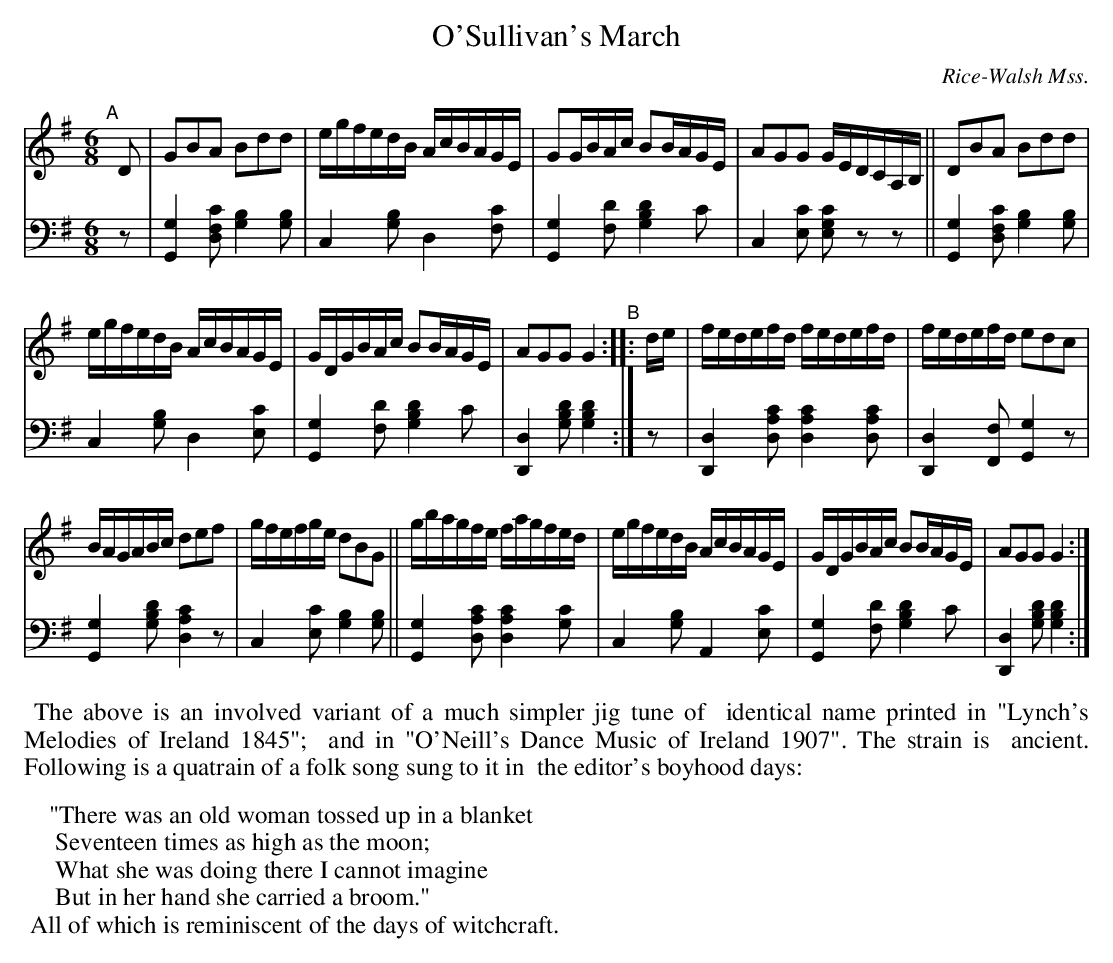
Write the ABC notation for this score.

X:1
T: O'Sullivan's March
O: Rice-Walsh Mss.
M: 6/8
L: 1/16
K: G
V: 1 staves=2
"^A"[|] D2 |\
G2B2A2 B2d2d2 | egfedB AcBAGE | G2GBAc B2BAGE | A2G2G2 GEDCA,B, || D2B2A2 B2d2d2 |
egfedB AcBAGE | GDGBAc B2BAGE | A2G2G2 G4 "^B":: de | fedefd fedefd | fedefd e2d2c2 |
BAGABc d2e2f2 | gfefge d2B2G2 || gbagfe fagfed | egfedB AcBAGE | GDGBAc B2BAGE | A2G2G2 G4 :|
V: 2 clef=bass middle=d
L: 1/8
z |\
[G2g2][dfc'] [g2b2][gb] | c2[gb] d2[fc'] |\
[G2g2][fd'] [g2b2d'2]c' | c2[ec'] [egc'2]zz || [G2g2][dfc'] [g2b2][gb] |
c2[gb] d2[ec'] | [G2g2][fd'] [g2b2d'2]c' | [D2d2][gbd'] [g2b2d'2] :| z |\
[D2d2][dac'] [d2a2c'2][dac'] | [D2d2][Ff] [G2g2]z |
[G2g2][gbd'] [d2a2c'2]z | c2[ec'] [g2b2][gb] ||\
[G2g2][dac'] [d2a2c'2][gc'] | c2[gb] A2[ec'] | [G2g2][fd'] [g2b2d'2]c' | [D2d2][gbd'] [g2b2d'2] :|
